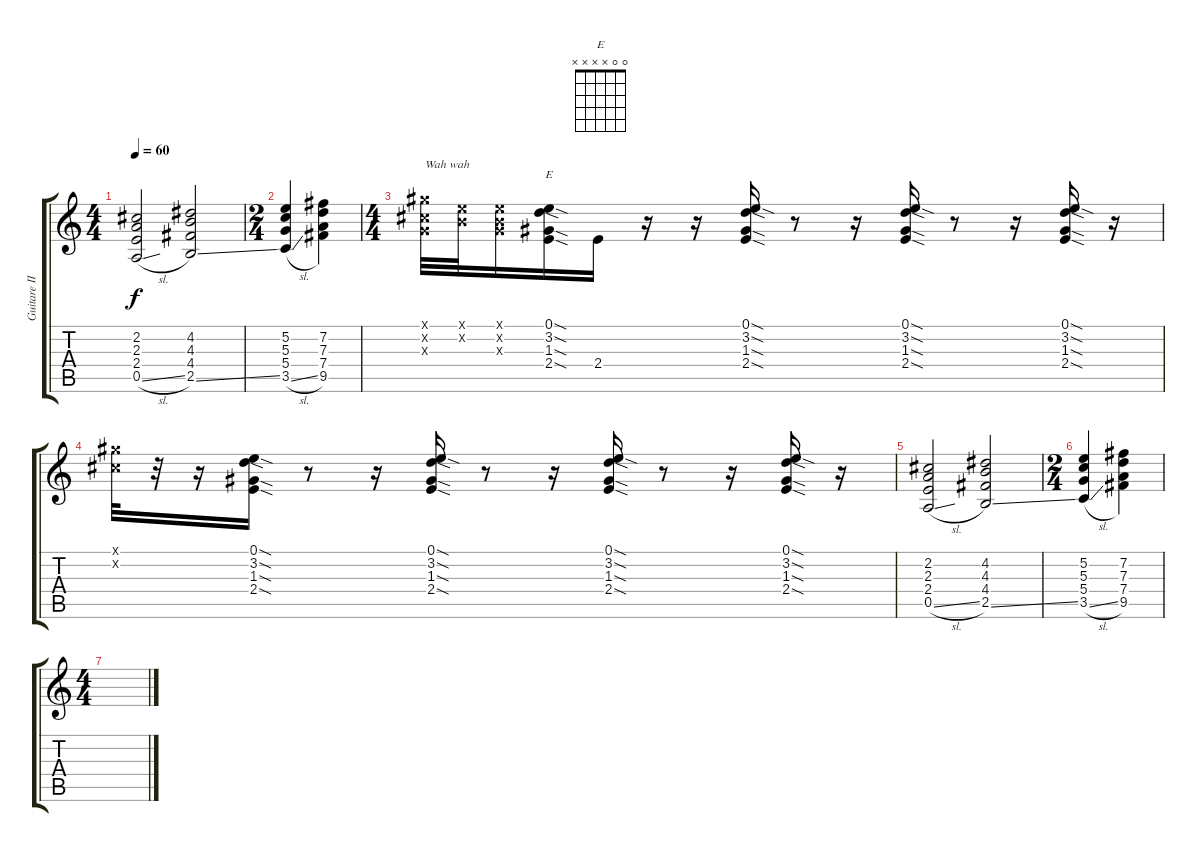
\track ("Guitare II" "Guitare II") {instrument overdrivenguitar}
\staff {score tabs}
\tuning (E4 B3 G3 D3 A2 E2) {hide}
\chord ("E" 0 0 x x x x)
\ts (4 4)
\tempo 60
\clef g2
\ks c
(2.2 2.3 2.4 0.5{sl}).2{dy f balance 0} (4.2 4.3 4.4 2.5{ss}).2 |
\ts (2 4)
(5.2 5.3 5.4 3.5{sl}).4 (7.2 7.3 7.4 9.5).4 |
\ts (4 4)
(4.1{x} 2.2{x} 0.3{x}).32{txt "Wah wah"} (0.1{x} 0.2{x}).32 (0.1{x} 0.2{x} 0.3{x}).16 (0.1{sod} 3.2{sod} 1.3{sod} 2.4{sod}).16{ch "E"} 2.4.16 r.16{txt ""} r.16 (0.1{sod} 3.2{sod} 1.3{sod} 2.4{sod}).16 r.8 r.16 (0.1{sod} 3.2{sod} 1.3{sod} 2.4{sod}).16 r.8 r.16 (0.1{sod} 3.2{sod} 1.3{sod} 2.4{sod}).16 r.16 |
(4.1{x} 2.2{x}).32 r.32 r.16 (0.1{sod} 3.2{sod} 1.3{sod} 2.4{sod}).16 r.8 r.16 (0.1{sod} 3.2{sod} 1.3{sod} 2.4{sod}).16 r.8 r.16 (0.1{sod} 3.2{sod} 1.3{sod} 2.4{sod}).16 r.8 r.16 (0.1{sod} 3.2{sod} 1.3{sod} 2.4{sod}).16 r.16 |
(2.2 2.3 2.4 0.5{sl}).2{balance 0} (4.2 4.3 4.4 2.5{ss}).2 |
\ts (2 4)
(5.2 5.3 5.4 3.5{sl}).4 (7.2 7.3 7.4 9.5).4 |
\ts (4 4)
